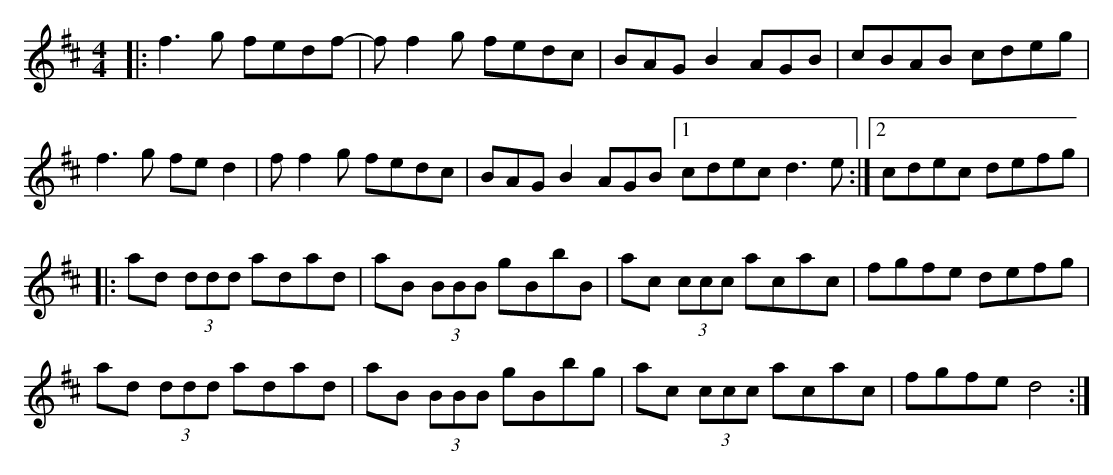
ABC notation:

X:1
M:4/4
K:D
|:f3g fedf-|ff2g fedc|BAGB2 AGB|cBAB cdeg|
f3g fed2|ff2g fedc|BAGB2 AGB [1cdec d3e:|2 cdec defg|
|:ad (3ddd adad|aB (3BBB gBbB|ac (3ccc acac|fgfe defg|
ad (3ddd adad|aB (3BBB gBbg|ac (3ccc acac|fgfe d4:|
